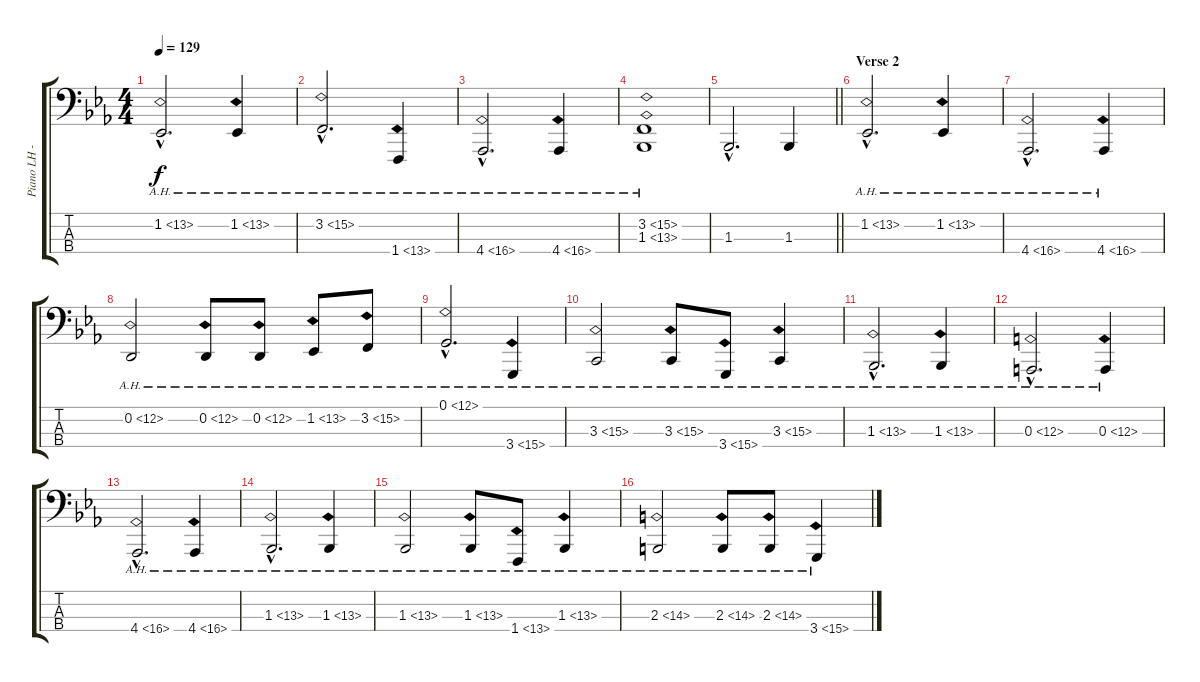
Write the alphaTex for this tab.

\track ("Piano LH - Elton John" "Piano LH -") {instrument acousticgrandpiano}
\staff {score tabs}
\tuning (G2 D2 A1 E1) {hide}
\ts (4 4)
\tempo 129
\clef f4
\ks eb
1.2{ah 12 hac}.2{d dy f} 1.2{ah 12}.4 |
3.2{ah 12 hac}.2{d} 1.4{ah 12}.4 |
4.4{ah 12 hac}.2{d} 4.4{ah 12}.4 |
(3.2{ah 12} 1.3{ah 12}).1 |
\barLineRight lightlight
1.3{hac}.2{d} 1.3.4 |
\section ("" "Verse 2")
1.2{ah 12 hac}.2{d balance 8} 1.2{ah 12}.4 |
4.4{ah 12 hac}.2{d} 4.4{ah 12}.4 |
0.2{ah 12}.2 0.2{ah 12}.8 0.2{ah 12}.8 1.2{ah 12}.8 3.2{ah 12}.8 |
0.1{ah 12 hac}.2{d} 3.4{ah 12}.4 |
3.3{ah 12}.2 3.3{ah 12}.8 3.4{ah 12}.8 3.3{ah 12}.4 |
1.3{ah 12 hac}.2{d} 1.3{ah 12}.4 |
0.3{ah 12 hac}.2{d} 0.3{ah 12}.4 |
4.4{ah 12 hac}.2{d} 4.4{ah 12}.4 |
1.3{ah 12 hac}.2{d} 1.3{ah 12}.4 |
1.3{ah 12}.2 1.3{ah 12}.8 1.4{ah 12}.8 1.3{ah 12}.4 |
2.3{ah 12}.2 2.3{ah 12}.8 2.3{ah 12}.8 3.4{ah 12}.4
